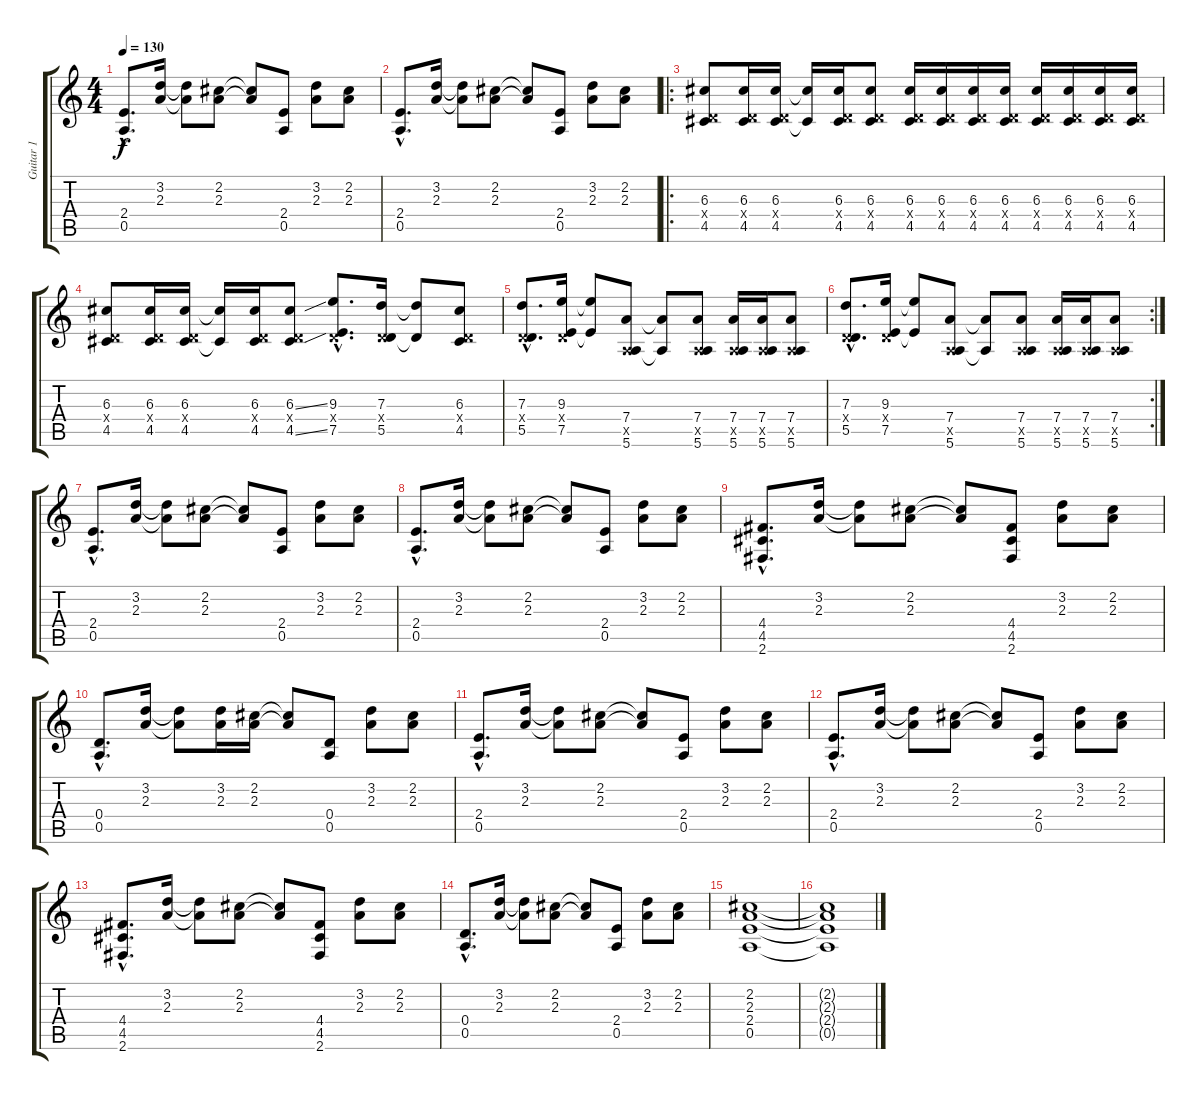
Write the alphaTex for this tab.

\track ("Guitar 1" "Guitar 1") {instrument distortionguitar}
\staff {score tabs}
\tuning (E4 B3 G3 D3 A2 E2) {hide}
\ts (4 4)
\tempo 130
\clef g2
\ks c
(2.4{hac} 0.5{hac}).8{d dy f instrument distortionguitar} (3.2 2.3).16 (3.2{t} 2.3{t}).8 (2.2 2.3).8 (2.2{t} 2.3{t}).8 (2.4 0.5).8 (3.2 2.3).8 (2.2 2.3).8 |
(2.4{hac} 0.5{hac}).8{d} (3.2 2.3).16 (3.2{t} 2.3{t}).8 (2.2 2.3).8 (2.2{t} 2.3{t}).8 (2.4 0.5).8 (3.2 2.3).8 (2.2 2.3).8 |
\ro
(6.3 0.4{x} 4.5).8 (6.3 0.4{x} 4.5).16 (6.3 0.4{x} 4.5).16 (6.3{t} 4.5{t}).16 (6.3 0.4{x} 4.5).16 (6.3 0.4{x} 4.5).8 (6.3 0.4{x} 4.5).16 (6.3 0.4{x} 4.5).16 (6.3 0.4{x} 4.5).16 (6.3 0.4{x} 4.5).16 (6.3 0.4{x} 4.5).16 (6.3 0.4{x} 4.5).16 (6.3 0.4{x} 4.5).16 (6.3 0.4{x} 4.5).16 |
(6.3 0.4{x} 4.5).8 (6.3 0.4{x} 4.5).16 (6.3 0.4{x} 4.5).16 (6.3{t} 4.5{t}).16 (6.3 0.4{x} 4.5).16 (6.3{ss} 0.4{x} 4.5{ss}).8 (9.3{hac} 0.4{hac x} 7.5{hac}).8{d} (7.3 0.4{x} 5.5).16 (7.3{t} 5.5{t}).8 (6.3 0.4{x} 4.5).8 |
(7.3{hac} 0.4{hac x} 5.5{hac}).8{d} (9.3 0.4{x} 7.5).16 (9.3{t} 7.5{t}).8 (7.4 0.5{x} 5.6).8 (7.4{t} 5.6{t}).8 (7.4 0.5{x} 5.6).8 (7.4 0.5{x} 5.6).16 (7.4 0.5{x} 5.6).16 (7.4 0.5{x} 5.6).8 |
\rc 2
(7.3{hac} 0.4{hac x} 5.5{hac}).8{d} (9.3 0.4{x} 7.5).16 (9.3{t} 7.5{t}).8 (7.4 0.5{x} 5.6).8 (7.4{t} 5.6{t}).8 (7.4 0.5{x} 5.6).8 (7.4 0.5{x} 5.6).16 (7.4 0.5{x} 5.6).16 (7.4 0.5{x} 5.6).8 |
(2.4{hac} 0.5{hac}).8{d} (3.2 2.3).16 (3.2{t} 2.3{t}).8 (2.2 2.3).8 (2.2{t} 2.3{t}).8 (2.4 0.5).8 (3.2 2.3).8 (2.2 2.3).8 |
(2.4{hac} 0.5{hac}).8{d} (3.2 2.3).16 (3.2{t} 2.3{t}).8 (2.2 2.3).8 (2.2{t} 2.3{t}).8 (2.4 0.5).8 (3.2 2.3).8 (2.2 2.3).8 |
(4.4{hac} 4.5{hac} 2.6{hac}).8{d} (3.2 2.3).16 (3.2{t} 2.3{t}).8 (2.2 2.3).8 (2.2{t} 2.3{t}).8 (4.4 4.5 2.6).8 (3.2 2.3).8 (2.2 2.3).8 |
(0.4{hac} 0.5{hac}).8{d} (3.2 2.3).16 (3.2{t} 2.3{t}).8 (3.2 2.3).16 (2.2 2.3).16 (2.2{t} 2.3{t}).8 (0.4 0.5).8 (3.2 2.3).8 (2.2 2.3).8 |
(2.4{hac} 0.5{hac}).8{d} (3.2 2.3).16 (3.2{t} 2.3{t}).8 (2.2 2.3).8 (2.2{t} 2.3{t}).8 (2.4 0.5).8 (3.2 2.3).8 (2.2 2.3).8 |
(2.4{hac} 0.5{hac}).8{d} (3.2 2.3).16 (3.2{t} 2.3{t}).8 (2.2 2.3).8 (2.2{t} 2.3{t}).8 (2.4 0.5).8 (3.2 2.3).8 (2.2 2.3).8 |
(4.4{hac} 4.5{hac} 2.6{hac}).8{d} (3.2 2.3).16 (3.2{t} 2.3{t}).8 (2.2 2.3).8 (2.2{t} 2.3{t}).8 (4.4 4.5 2.6).8 (3.2 2.3).8 (2.2 2.3).8 |
(0.4{hac} 0.5{hac}).8{d} (3.2 2.3).16 (3.2{t} 2.3{t}).8 (2.2 2.3).8 (2.2{t} 2.3{t}).8 (2.4 0.5).8 (3.2 2.3).8 (2.2 2.3).8 |
(2.2 2.3 2.4 0.5).1 |
(2.2{t} 2.3{t} 2.4{t} 0.5{t}).1
